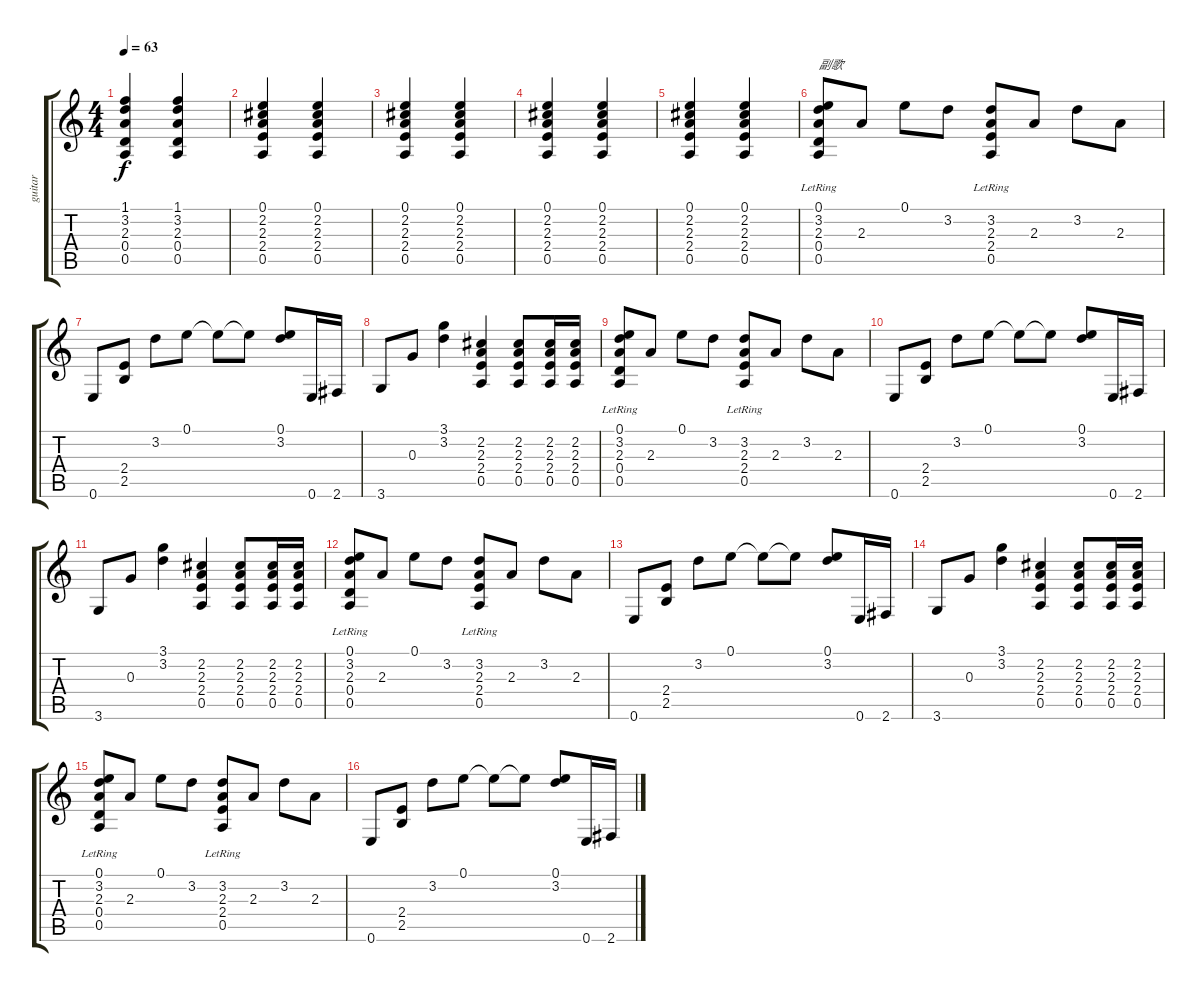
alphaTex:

\track ("guitar" "guitar") {instrument acousticguitarnylon}
\staff {score tabs}
\tuning (E4 B3 G3 D3 A2 E2) {hide}
\ts (4 4)
\tempo 63
\clef g2
\ks c
(1.1 3.2 2.3 0.4 0.5).4{dy f} (1.1 3.2 2.3 0.4 0.5).4 |
(0.1 2.2 2.3 2.4 0.5).4 (0.1 2.2 2.3 2.4 0.5).4 |
(0.1 2.2 2.3 2.4 0.5).4 (0.1 2.2 2.3 2.4 0.5).4 |
(0.1 2.2 2.3 2.4 0.5).4 (0.1 2.2 2.3 2.4 0.5).4 |
(0.1 2.2 2.3 2.4 0.5).4 (0.1 2.2 2.3 2.4 0.5).4 |
(0.1{lr} 3.2{lr} 2.3{lr} 0.4{lr} 0.5{lr}).8{txt "副歌"} 2.3.8 0.1.8 3.2.8 (3.2{lr} 2.3{lr} 2.4{lr} 0.5{lr}).8 2.3.8 3.2.8 2.3.8 |
0.6.8 (2.4 2.5).8 3.2.8 0.1.8 0.1{t}.8 0.1{t}.8 (0.1 3.2).8 0.6.16 2.6.16 |
3.6.8 0.3.8 (3.1 3.2).4 (2.2 2.3 2.4 0.5).4 (2.2 2.3 2.4 0.5).8 (2.2 2.3 2.4 0.5).16 (2.2 2.3 2.4 0.5).16 |
(0.1{lr} 3.2{lr} 2.3{lr} 0.4{lr} 0.5{lr}).8 2.3.8 0.1.8 3.2.8 (3.2{lr} 2.3{lr} 2.4{lr} 0.5{lr}).8 2.3.8 3.2.8 2.3.8 |
0.6.8 (2.4 2.5).8 3.2.8 0.1.8 0.1{t}.8 0.1{t}.8 (0.1 3.2).8 0.6.16 2.6.16 |
3.6.8 0.3.8 (3.1 3.2).4 (2.2 2.3 2.4 0.5).4 (2.2 2.3 2.4 0.5).8 (2.2 2.3 2.4 0.5).16 (2.2 2.3 2.4 0.5).16 |
(0.1{lr} 3.2{lr} 2.3{lr} 0.4{lr} 0.5{lr}).8 2.3.8 0.1.8 3.2.8 (3.2{lr} 2.3{lr} 2.4{lr} 0.5{lr}).8 2.3.8 3.2.8 2.3.8 |
0.6.8 (2.4 2.5).8 3.2.8 0.1.8 0.1{t}.8 0.1{t}.8 (0.1 3.2).8 0.6.16 2.6.16 |
3.6.8 0.3.8 (3.1 3.2).4 (2.2 2.3 2.4 0.5).4 (2.2 2.3 2.4 0.5).8 (2.2 2.3 2.4 0.5).16 (2.2 2.3 2.4 0.5).16 |
(0.1{lr} 3.2{lr} 2.3{lr} 0.4{lr} 0.5{lr}).8 2.3.8 0.1.8 3.2.8 (3.2{lr} 2.3{lr} 2.4{lr} 0.5{lr}).8 2.3.8 3.2.8 2.3.8 |
0.6.8 (2.4 2.5).8 3.2.8 0.1.8 0.1{t}.8 0.1{t}.8 (0.1 3.2).8 0.6.16 2.6.16
